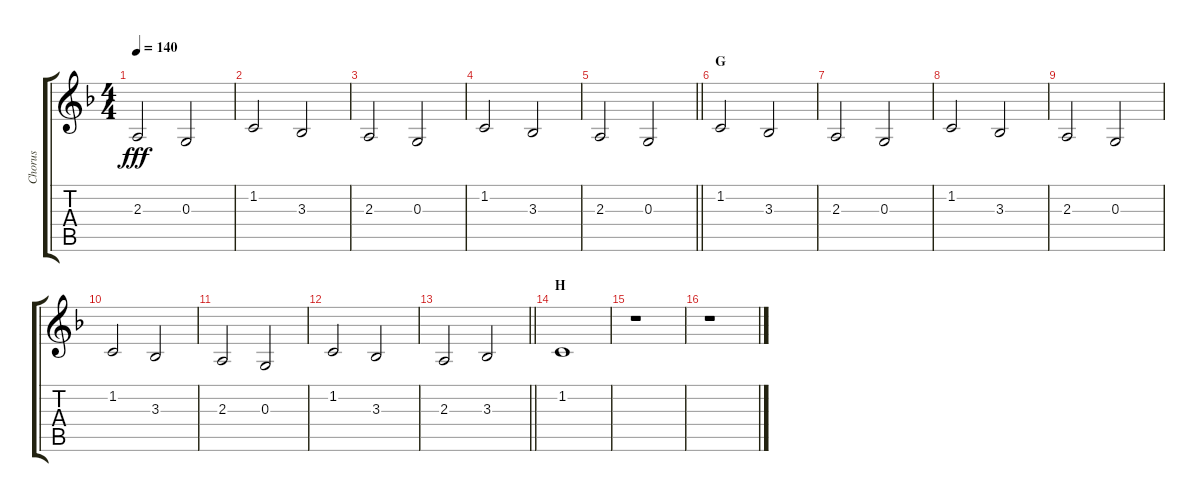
\track ("Chorus" "Chorus") {instrument voiceoohs}
\staff {score tabs}
\tuning (E4 B3 G3 D3 A2 E2) {hide}
\ts (4 4)
\tempo 140
\clef g2
\ks f
2.3.2{dy fff} 0.3.2 |
1.2.2 3.3.2 |
2.3.2 0.3.2 |
1.2.2 3.3.2 |
\barLineRight lightlight
2.3.2 0.3.2 |
\section ("" "G")
1.2.2 3.3.2 |
2.3.2 0.3.2 |
1.2.2 3.3.2 |
2.3.2 0.3.2 |
1.2.2 3.3.2 |
2.3.2 0.3.2 |
1.2.2 3.3.2 |
\barLineRight lightlight
2.3.2 3.3.2 |
\section ("" "H")
1.2.1 |
r.1 |
r.1
